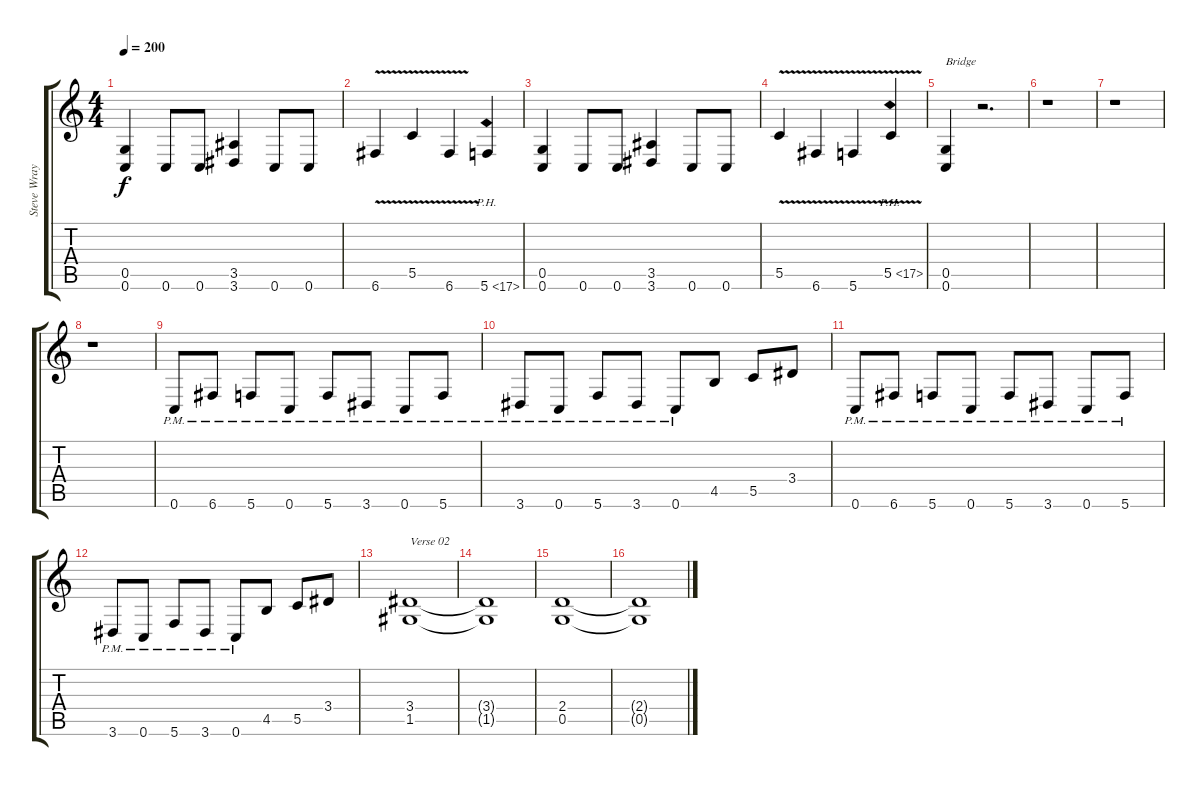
\track ("Steve Wray" "Steve Wray") {instrument distortionguitar}
\staff {score tabs}
\tuning (D4 A3 F3 C3 G2 C2) {hide}
\ts (4 4)
\tempo 200
\clef g2
\ks c
(0.5 0.6).4{dy f} 0.6.8 0.6.8 (3.5 3.6).4 0.6.8 0.6.8 |
6.6{v}.4 5.5{v}.4 6.6{v}.4 5.6{ph 12}.4 |
(0.5 0.6).4 0.6.8 0.6.8 (3.5 3.6).4 0.6.8 0.6.8 |
5.5{v}.4 6.6{v}.4 5.6{v}.4 5.5{ph 12 v}.4 |
(0.5 0.6).4{txt "Bridge"} r.2{d} |
r.1 |
r.1 |
r.1 |
0.6{pm}.8 6.6{pm}.8 5.6{pm}.8 0.6{pm}.8 5.6{pm}.8 3.6{pm}.8 0.6{pm}.8 5.6{pm}.8 |
3.6{pm}.8 0.6{pm}.8 5.6{pm}.8 3.6{pm}.8 0.6{pm}.8 4.5.8 5.5.8 3.4.8 |
0.6{pm}.8 6.6{pm}.8 5.6{pm}.8 0.6{pm}.8 5.6{pm}.8 3.6{pm}.8 0.6{pm}.8 5.6{pm}.8 |
3.6{pm}.8 0.6{pm}.8 5.6{pm}.8 3.6{pm}.8 0.6{pm}.8 4.5.8 5.5.8 3.4.8 |
(3.4 1.5).1{txt "Verse 02"} |
(3.4{t} 1.5{t}).1 |
(2.4 0.5).1 |
(2.4{t} 0.5{t}).1
